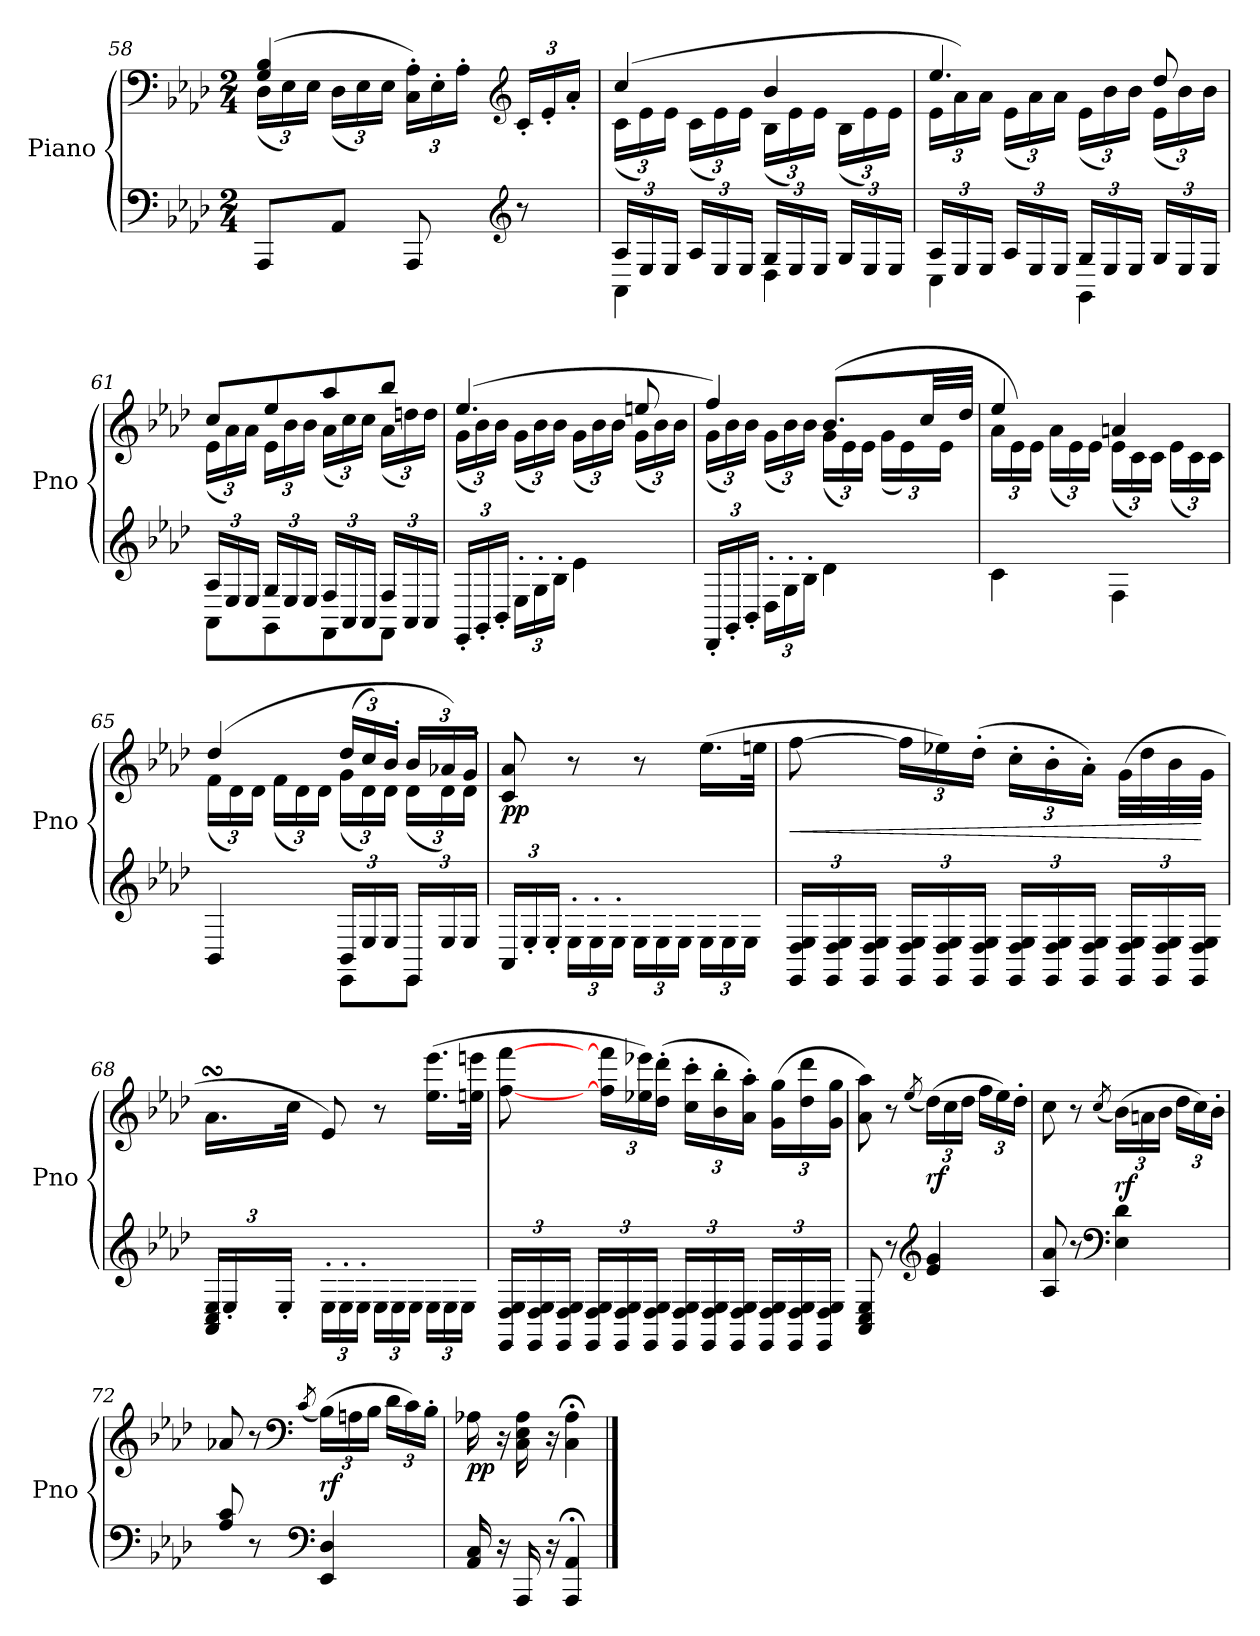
**kern	**kern	**dynam
*part1	*part1	*part1
*staff2	*staff1	*staff1/2
*I"Piano	*	*
*I'Pno	*	*
*clefF4	*clefF4	*
*k[b-e-a-d-]	*k[b-e-a-d-]	*
*A-:	*A-:	*
*M2/4	*M2/4	*
=58	=58	=58
*^	*^	*
*	*	*	*Xbrackettup	*
4ryy	8AAA-/L	(4G/ 4B-/	(24D-\LL	.
.	.	.	24E-\)	.
.	.	.	24E-\JJ	.
.	8AA-/J	.	(24D-\LL	.
.	.	.	24E-\)	.
.	.	.	24E-\JJ	.
4ryy	8AAA-/	24C\' 24A-\'LL)	4ryy	.
.	.	24E-'\	.	.
.	.	24A-'\JJ	.	.
*clefG2	*	*clefG2	*	*
.	8r	24c'/LL	.	.
.	.	24e-'/	.	.
.	.	24a-'/JJ	.	.
!!LO:LB:g=z	!!
=59	=59	=59	=59	=59
*Xbrackettup	*	*	*	*
(24A-/LL	4AA-\	(4cc/	(24c\LL	.
24E-/	.	.	24e-\)	.
24E-/JJ	.	.	24e-\JJ	.
24A-/LL	.	.	(24c\LL	.
24E-/	.	.	24e-\)	.
24E-/JJ	.	.	24e-\JJ	.
24G/LL	4D-\	4b-/	(24B-\LL	.
24E-/	.	.	24e-\)	.
24E-/JJ	.	.	24e-\JJ	.
24G/LL	.	.	(24B-\LL	.
24E-/	.	.	24e-\)	.
24E-/JJ	.	.	24e-\JJ	.
=60	=60	=60	=60	=60
24A-/LL	4C\	4.ee-/	24e-\LL	.
24E-/	.	.	24a-\)	.
24E-/JJ	.	.	24a-\JJ	.
24A-/LL	.	.	(24e-\LL	.
24E-/	.	.	24a-\)	.
24E-/JJ	.	.	24a-\JJ	.
24G/LL	4GG\	.	(24e-\LL	.
24E-/	.	.	24b-\)	.
24E-/JJ	.	.	24b-\JJ	.
24G/LL	.	8dd-/	(24e-\LL	.
24E-/	.	.	24b-\)	.
24E-/JJ	.	.	24b-\JJ	.
=61	=61	=61	=61	=61
24A-/LL	8AA-\L	8cc/L	(24e-\LL	.
24E-/	.	.	24a-\)	.
24E-/JJ	.	.	24a-\JJ	.
24G/LL	8GG\	8ee-/	24e-\LL	.
24E-/	.	.	24b-\)	.
24E-/JJ	.	.	24b-\JJ	.
24F/LL	8FF\	8aa-/	(24a-\LL	.
24AA-/	.	.	24cc\)	.
24AA-/JJ	.	.	24cc\JJ	.
24F/LL	8FF\J	8bb-/J	(24a-\LL	.
24AA-/	.	.	24ddn\)	.
24AA-/JJ	.	.	24dd\JJ	.
*v	*v	*	*	*
!!LO:LB:g=z	!!
=62	=62	=62	=62
24EE-'/LL	((4.ee-/	(24g\LL	.
24GG'/	.	24b-\)	.
24BB-'/JJ	.	24b-\JJ	.
24E-'\LL	.	(24g\LL	.
24G'\	.	24b-\)	.
24B-'\JJ	.	24b-\JJ	.
4e-\	.	(24g\LL	.
.	.	24b-\)	.
.	.	24b-\JJ	.
.	8een/	(24g\LL	.
.	.	24b-\)	.
.	.	24b-\JJ	.
=63	=63	=63	=63
24DD-'/LL	4ff/)	(24g\LL	.
24GG'/	.	24b-\)	.
24BB-'/JJ	.	24b-\JJ	.
24D-'\LL	.	(24g\LL	.
24G'\	.	24b-\)	.
24B-'\JJ	.	24b-\JJ	.
(4d-\	(8.b-/L	(24g\LL	.
.	.	24e-\)	.
.	.	24e-\JJ	.
.	.	(24g\LL	.
.	.	24e-\)	.
.	32cc/LL	.	.
.	.	24e-\JJ	.
.	32dd-/JJJ	.	.
=64	=64	=64	=64
4c\	4ee-/	24a-\LL	.
.	.	24e-\)	.
.	.	24e-\JJ	.
.	.	(24a-\LL	.
.	.	24e-\)	.
.	.	24e-\JJ	.
4F\	4an/	(24e-\LL	.
.	.	24c\)	.
.	.	24c\JJ	.
.	.	(24e-\LL	.
.	.	24c\)	.
.	.	24c\JJ	.
!!LO:LB:g=z
=65	=65	=65	=65
*^	*	*^	*
4BB-/	4ryy	(4dd-/	(24f\LL	4ryy	.
.	.	.	24d-\)	.	.
.	.	.	24d-\JJ	.	.
.	.	.	(24f\LL	.	.
.	.	.	24d-\)	.	.
.	.	.	24d-\JJ	.	.
24BB-/LL	8EE-\L	(24dd-/LL	(24g\LL	4ryy	.
24E-/	.	24cc/)	24d-\)	.	.
24E-/JJ	.	24b-'/JJ	24d-\JJ	.	.
24EE-/LL	8EE-\J	24b-/LL	(24d-\LL	.	.
24E-/	.	24a-X/)	24d-\)	.	.
24E-/JJ	.	24g'/JJ	24d-\JJ	.	.
*v	*v	*	*	*	*
*	*	*v	*v	*
=66	=66	=66	=66
!	!	!	!LO:DY:b
*	*v	*v	*
24AA-/LL	8c/ 8a-/	pp
24E-'/	.	.
24E-'/JJ	.	.
24E-'\LL	8r	.
24E-'\	.	.
24E-'\JJ	.	.
24E-\LL	8r	.
24E-\	.	.
24E-\JJ	.	.
24E-\LL	(16.ee-\LL	.
24E-\	.	.
24E-\JJ	.	.
.	32een\JJk	.
=67	=67	=67
!	!	!LO:HP:b
24EE-/ 24D-/ 24E-/LL	[8ff\	<
24EE-/ 24D-/ 24E-/	.	.
24EE-/ 24D-/ 24E-/JJ	.	.
24EE-/ 24D-/ 24E-/LL	24ff\LL]	.
24EE-/ 24D-/ 24E-/	24ee-X\)	.
24EE-/ 24D-/ 24E-/JJ	(24dd-'\JJ	.
24EE-/ 24D-/ 24E-/LL	24cc'\LL	.
24EE-/ 24D-/ 24E-/	24b-'\	.
24EE-/ 24D-/ 24E-/JJ	24a-'\JJ)	.
24EE-/ 24D-/ 24E-/LL	(32g\LLL	.
.	32dd-\	.
24EE-/ 24D-/ 24E-/	.	.
.	32b-\	.
24EE-/ 24D-/ 24E-/JJ	.	.
.	32g\JJJ	[
!!LO:PB:g=z
=68	=68	=68
*^	*^	*
16ryy	24AA-/ 24C/ 24E-/LL	16.a-sSSs\LL	32.a-yy	.
.	24E-'/	.	.	.
*	*	*	*brackettup	*
.	.	.	96b-yy	.
.	.	.	96a-yy	.
64ryy	.	.	.	.
.	.	.	32gyy	.
64ryy	.	.	.	.
.	24E-'/JJ	.	.	.
4ryy	.	32cc\JJk	.	.
.	.	.	96a-yy	.
.	.	.	64ryy	.
.	24E-'\LL	8e-/)	32ryy	.
.	.	.	8ryy	.
.	24E-'\	.	.	.
.	24E-'\JJ	.	.	.
.	24E-\LL	8r	.	.
.	.	.	8..ryy	.
.	24E-\	.	.	.
.	24E-\JJ	.	.	.
8ryy	.	.	.	.
.	24E-\LL	(16.ee-\ 16.eee-\LL	.	.
.	24E-\	.	.	.
.	24E-\JJ	.	.	.
32ryy	.	32een\ 32eeen\JJk	.	.
*v	*v	*	*	*
*	*v	*v	*
=69	=69	=69
24EE-/ 24D-/ 24E-/LL	[8ff\ [8fff\	.
24EE-/ 24D-/ 24E-/	.	.
24EE-/ 24D-/ 24E-/JJ	.	.
24EE-/ 24D-/ 24E-/LL	32ryy	.
*	*Xbrackettup	*
.	24ff\] 24fff\]LL	.
24EE-/ 24D-/ 24E-/	.	.
.	24ee-X\ 24eee-X\)	.
24EE-/ 24D-/ 24E-/JJ	.	.
.	(24dd-\' 24ddd-\'JJ	.
24EE-/ 24D-/ 24E-/LL	.	.
.	24cc\' 24ccc\'LL	.
24EE-/ 24D-/ 24E-/	.	.
.	24b-\' 24bb-\'	.
24EE-/ 24D-/ 24E-/JJ	.	.
.	24a-\' 24aa-\'JJ)	.
24EE-/ 24D-/ 24E-/LL	.	.
.	(24g\ 24gg\LL	.
24EE-/ 24D-/ 24E-/	.	.
.	24dd-\ 24ddd-\	.
24EE-/ 24D-/ 24E-/JJ	.	.
.	24g\ 24gg\JJ	.
32ryy	.	.
=70	=70	=70
8AA-/ 8C/ 8E-/	8a-\ 8aa-\)	.
8r	8r	.
*clefG2	*	*
.	(8qee-/	.
!	!	!LO:DY:b
4e-/ 4g/	(24dd-\LL)	rf
.	24cc\	.
.	24dd-\JJ	.
.	24ff\LL	.
.	24ee-\)	.
.	24dd-'\JJ	.
!!LO:LB:g=z
=71	=71	=71
8A-/ 8a-/	8cc\	.
8r	8r	.
*clefF4	*	*
.	(8qcc/	.
!	!	!LO:DY:b
4E-\ 4d-\	(24b-\LL)	rf
.	24an\	.
.	24b-\JJ	.
.	24dd-\LL	.
.	24cc\)	.
.	24b-'\JJ	.
=72	=72	=72
8A-/ 8c/	8a-X/	.
8r	8r	.
*clefF4	*clefF4	*
.	(8qc/	.
!	!	!LO:DY:b
4EE-/ 4D-/	(24B-\LL)	rf
.	24An\	.
.	24B-\JJ	.
.	24d-\LL	.
.	24c\)	.
.	24B-'\JJ	.
=73	=73	=73
!	!	!LO:DY:b
16AA-/ 16C/	16A-X\	pp
16r	16r	.
16AAA-/	16C\ 16E-\ 16A-\	.
16r	16r	.
4AAA-/; 4AA-/;	4C\;< 4A-\;<	.
==	==	==
*-	*-	*-
